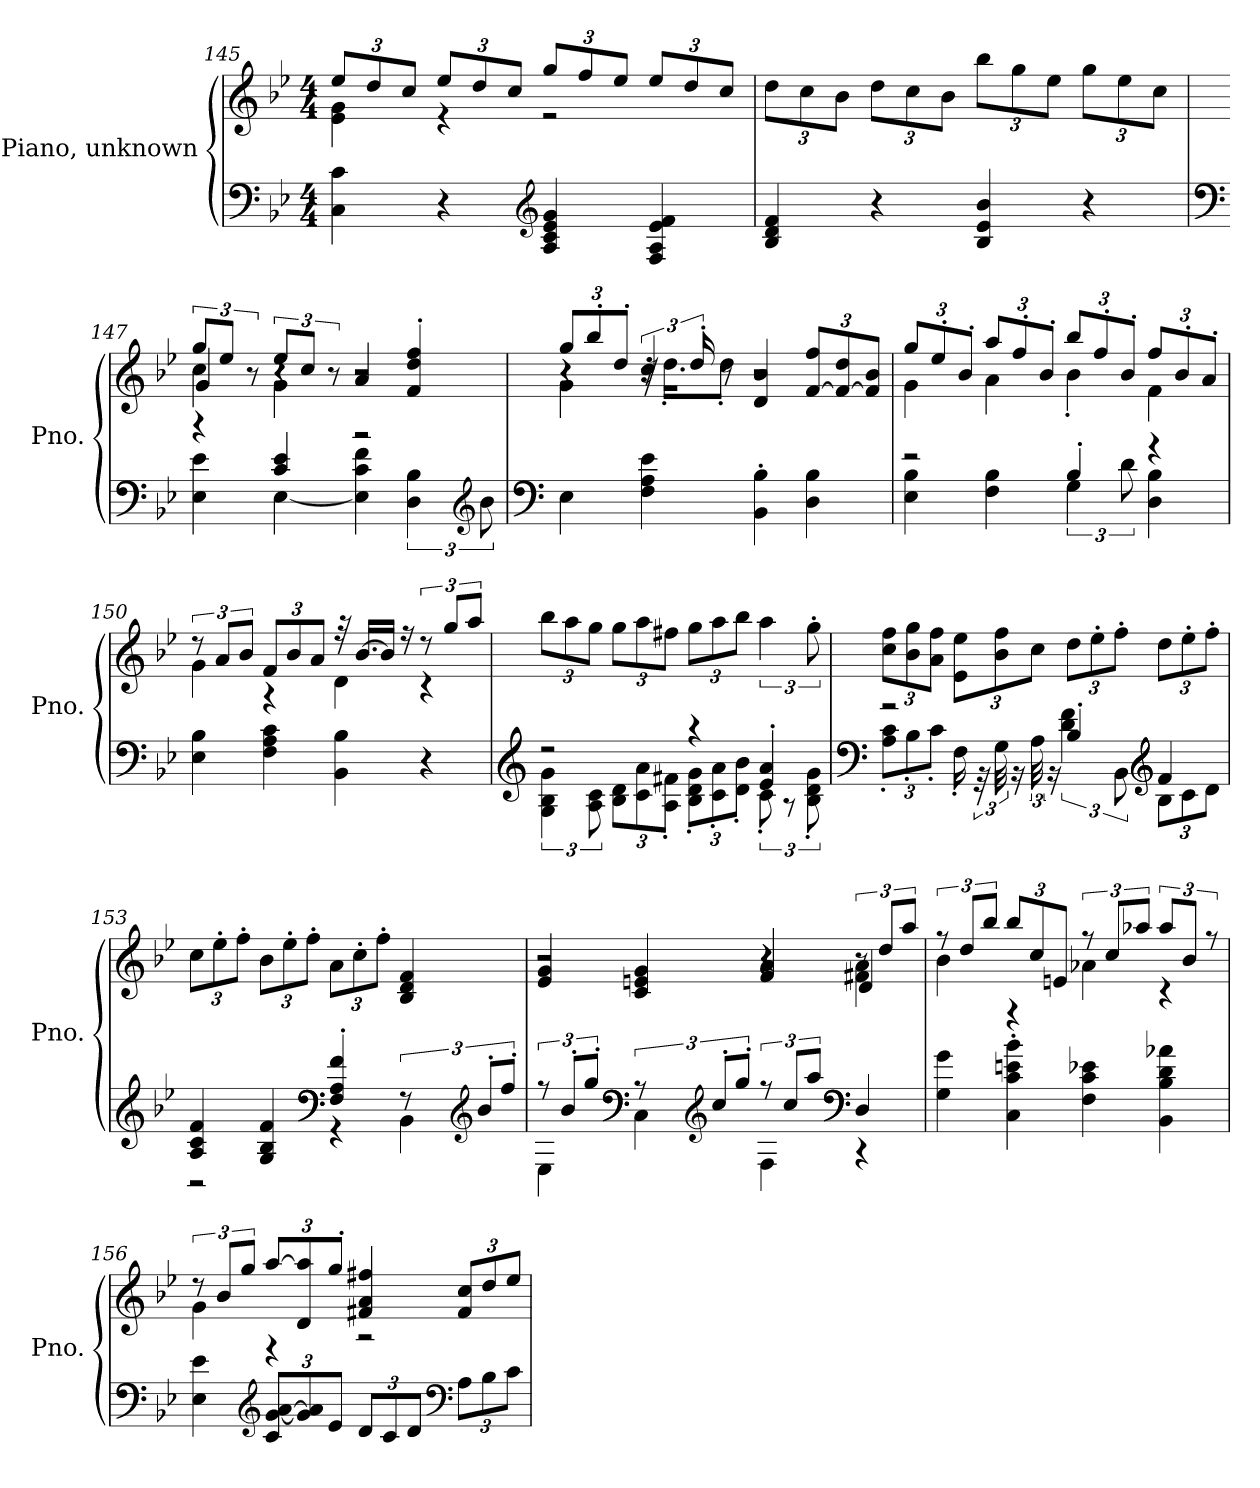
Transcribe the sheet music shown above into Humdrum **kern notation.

**kern	**kern
*part1	*part1
*staff2	*staff1
*I"Piano, unknown	*
*I'Pno.	*
!!LO:LB:g=z
*clefF4	*clefG2
*k[b-e-]	*k[b-e-]
*M4/4	*M4/4
*	*Xbrackettup
=145	=145
*	*^
4C\ 4c\	12ee-/L	4e-\ 4g\
.	12dd/	.
.	12cc/J	.
4r	12ee-/L	4r
.	12dd/	.
.	12cc/J	.
*clefG2	*	*
4A/ 4c/ 4e-/ 4g/	12gg/L	2r
.	12ff/	.
.	12ee-/J	.
4F/ 4A/ 4e-/ 4f/	12ee-/L	.
.	12dd/	.
.	12cc/J	.
*	*v	*v
=146	=146
4B-/ 4d/ 4f/	12dd\L
.	12cc\
.	12b-\J
4r	12dd\L
.	12cc\
.	12b-\J
4B-/ 4e-/ 4b-/	12bb-\L
.	12gg\
.	12ee-\J
4r	12gg\L
.	12ee-\
.	12cc\J
=147	=147
*clefF4	*
*^	*
*	*	*brackettup
*	*	*^
*	*	*	*^
4r	4E-\ 4e-\	12gg/L	4cc\	4g/
.	.	12ee-/J	.	.
.	.	12r	.	.
4c/ 4e-/	[4E-\	12ee-/L	4g\	4r
.	.	12cc/J	.	.
.	.	12r	.	.
2r	4E-\] 4c\ 4f\	4a/	2r	2r
.	6D\ 6B-\	4f/' 4dd/' 4ff/'	.	.
*clefG2	*	*	*	*
.	12b-\	.	.	.
*v	*v	*	*	*
!!LO:PB:g=z	!!	!!
=148	=148	=148	=148
*clefF4	*	*	*
*	*Xbrackettup	*	*
4E-\	12gg/L	4g\	4r
.	12bb-'/	.	.
.	12dd'/J	.	.
*	*brackettup	*	*
4F\ 4A\ 4e-\	12r	32r	4cc/
.	.	16.dd'\KL	.
.	24dd'/	.	.
.	8r	8dd'\J	.
4BB-\' 4B-\'	4d/ 4b-/	2r	2r
*	*Xbrackettup	*	*
4D\ 4B-\	[12f/ 12ff/L	.	.
.	12f/_ 12dd/	.	.
.	12f/] 12b-/J	.	.
*	*	*v	*v
=149	=149	=149
*^	*	*
2r	4E-\ 4B-\	12gg/L	4g\
.	.	12ee-'/	.
.	.	12b-'/J	.
.	4F\ 4B-\	12aa/L	4a\
.	.	12ff'/	.
.	.	12b-'/J	.
4B-'/	6G\	12bb-/L	4b-'\
.	.	12ff'/	.
.	12d\	12b-'/J	.
4r	4D\ 4B-\	12ff/L	4f\
.	.	12b-'/	.
.	.	12a'/J	.
*v	*v	*	*
=150	=150	=150
*	*brackettup	*
4E-\ 4B-\	12r	4g\
.	12a/L	.
.	12b-/J	.
*	*Xbrackettup	*
4F\ 4A\ 4c\	12f/L	4r
.	12b-/	.
.	12a/J	.
4BB-\ 4B-\	32r	4d\
.	[16.b-/LL	.
.	16b-/JJ]	.
.	16r	.
*	*brackettup	*
4r	12r	4r
.	12gg/L	.
.	12aa/J	.
*	*v	*v
!!LO:LB:g=z
=151	=151
*clefG2	*
*^	*
*	*	*Xbrackettup
2r	6G\ 6B-\ 6g\	12bb-\L
.	.	12aa\
.	12A\ 12c\	12gg\J
*	*Xbrackettup	*
.	12B-\ 12d\L	12gg\L
.	12c\ 12a\	12aa\
.	12A\' 12f#X\'J	12ff#X\J
4r	12B-\' 12d\' 12g\'L	12gg\L
.	12c\' 12a\'	12aa\
.	12d\' 12b-\'J	12bb-\J
*	*brackettup	*brackettup
4e-/' 4a/'	12c'\	6aa\
.	12r	.
.	12B-\' 12d\' 12g\'	12gg'\
=152	=152	=152
*clefF4	*	*
*	*Xbrackettup	*Xbrackettup
2r	12A\' 12c\'L	12cc\ 12ff\L
.	12B-'\	12b-\ 12gg\
.	12c'\J	12a\ 12ff\J
.	16F'\	12e-\ 12ee-\L
*	*brackettup	*
.	48r	.
.	48G\	12b-\ 12ff\
.	16r	.
.	48A\	12cc\J
.	16r	.
4B-'/	6d\ 6f\	12dd\L
.	.	12ee-'\
.	12BB-\	12ff'\J
*clefG2	*	*
*	*Xbrackettup	*
4f/	12B-\L	12dd\L
.	12c\	12ee-'\
.	12d\J	12ff'\J
!!LO:LB:g=z
=153	=153	=153
4A/ 4c/ 4f/	2r	12cc\L
.	.	12ee-'\
.	.	12ff'\J
4G/ 4B-/ 4f/	.	12b-\L
.	.	12ee-'\
.	.	12ff'\J
*clefF4	*	*
4F/' 4A/' 4f/'	4r	12a\L
.	.	12cc'\
.	.	12ff'\J
*brackettup	*	*
12r	4BB-\	4B-/ 4d/ 4f/
*clefG2	*	*
12b-'/L	.	.
12ff'/J	.	.
=154	=154	=154
*	*	*^
*	*	*	*^
12r	4E-\	4e-/ 4g/	2r	2r
12b-'/L	.	.	.	.
12gg'/J	.	.	.	.
*clefF4	*	*	*	*
12r	4C\	4c/ 4en/ 4g/	.	.
*clefG2	*	*	*	*
12cc'/L	.	.	.	.
12gg'/J	.	.	.	.
12r	4F\	4f/ 4a/	4r	4r
12cc/L	.	.	.	.
12aa/J	.	.	.	.
*clefF4	*	*	*	*
*	*	*brackettup	*	*
4D/	4r	12r	4f#X\ 4a\	4d/
.	.	12dd/L	.	.
.	.	12aa/J	.	.
*v	*v	*	*	*
*	*	*v	*v
!!LO:LB:g=z
=155	=155	=155
4G\ 4g\	12r	4b-\
.	12dd/L	.
.	12bb-/J	.
*	*Xbrackettup	*
4C\' 4c\' 4en\' 4b-\'	12bb-/L	4r
.	12cc/	.
.	12en/J	.
*	*brackettup	*
4F\ 4c\ 4e-X\	12r	4a-X\
.	12cc/L	.
.	12aa-X/J	.
4BB-\ 4B-\ 4d\ 4a-X\	12aa-/L	4r
.	12b-/J	.
.	12r	.
=156	=156	=156
4E-\ 4e-\	12r	4g\
.	12b-/L	.
.	12gg/J	.
*clefG2	*	*
*Xbrackettup	*Xbrackettup	*
12c/ [12g/ [12a/L	[12aa/L	4r
12g/] 12a/]	12d/ 12aa/]	.
12e-/J	12gg'/J	.
12d/L	4f#X/ 4a/ 4ff#X/	2r
12c/	.	.
12d/J	.	.
*clefF4	*	*
12A\L	12f#/ 12cc/L	.
12B-\	12dd/	.
12c\J	12ee-/J	.
*	*v	*v
=	=
*-	*-
